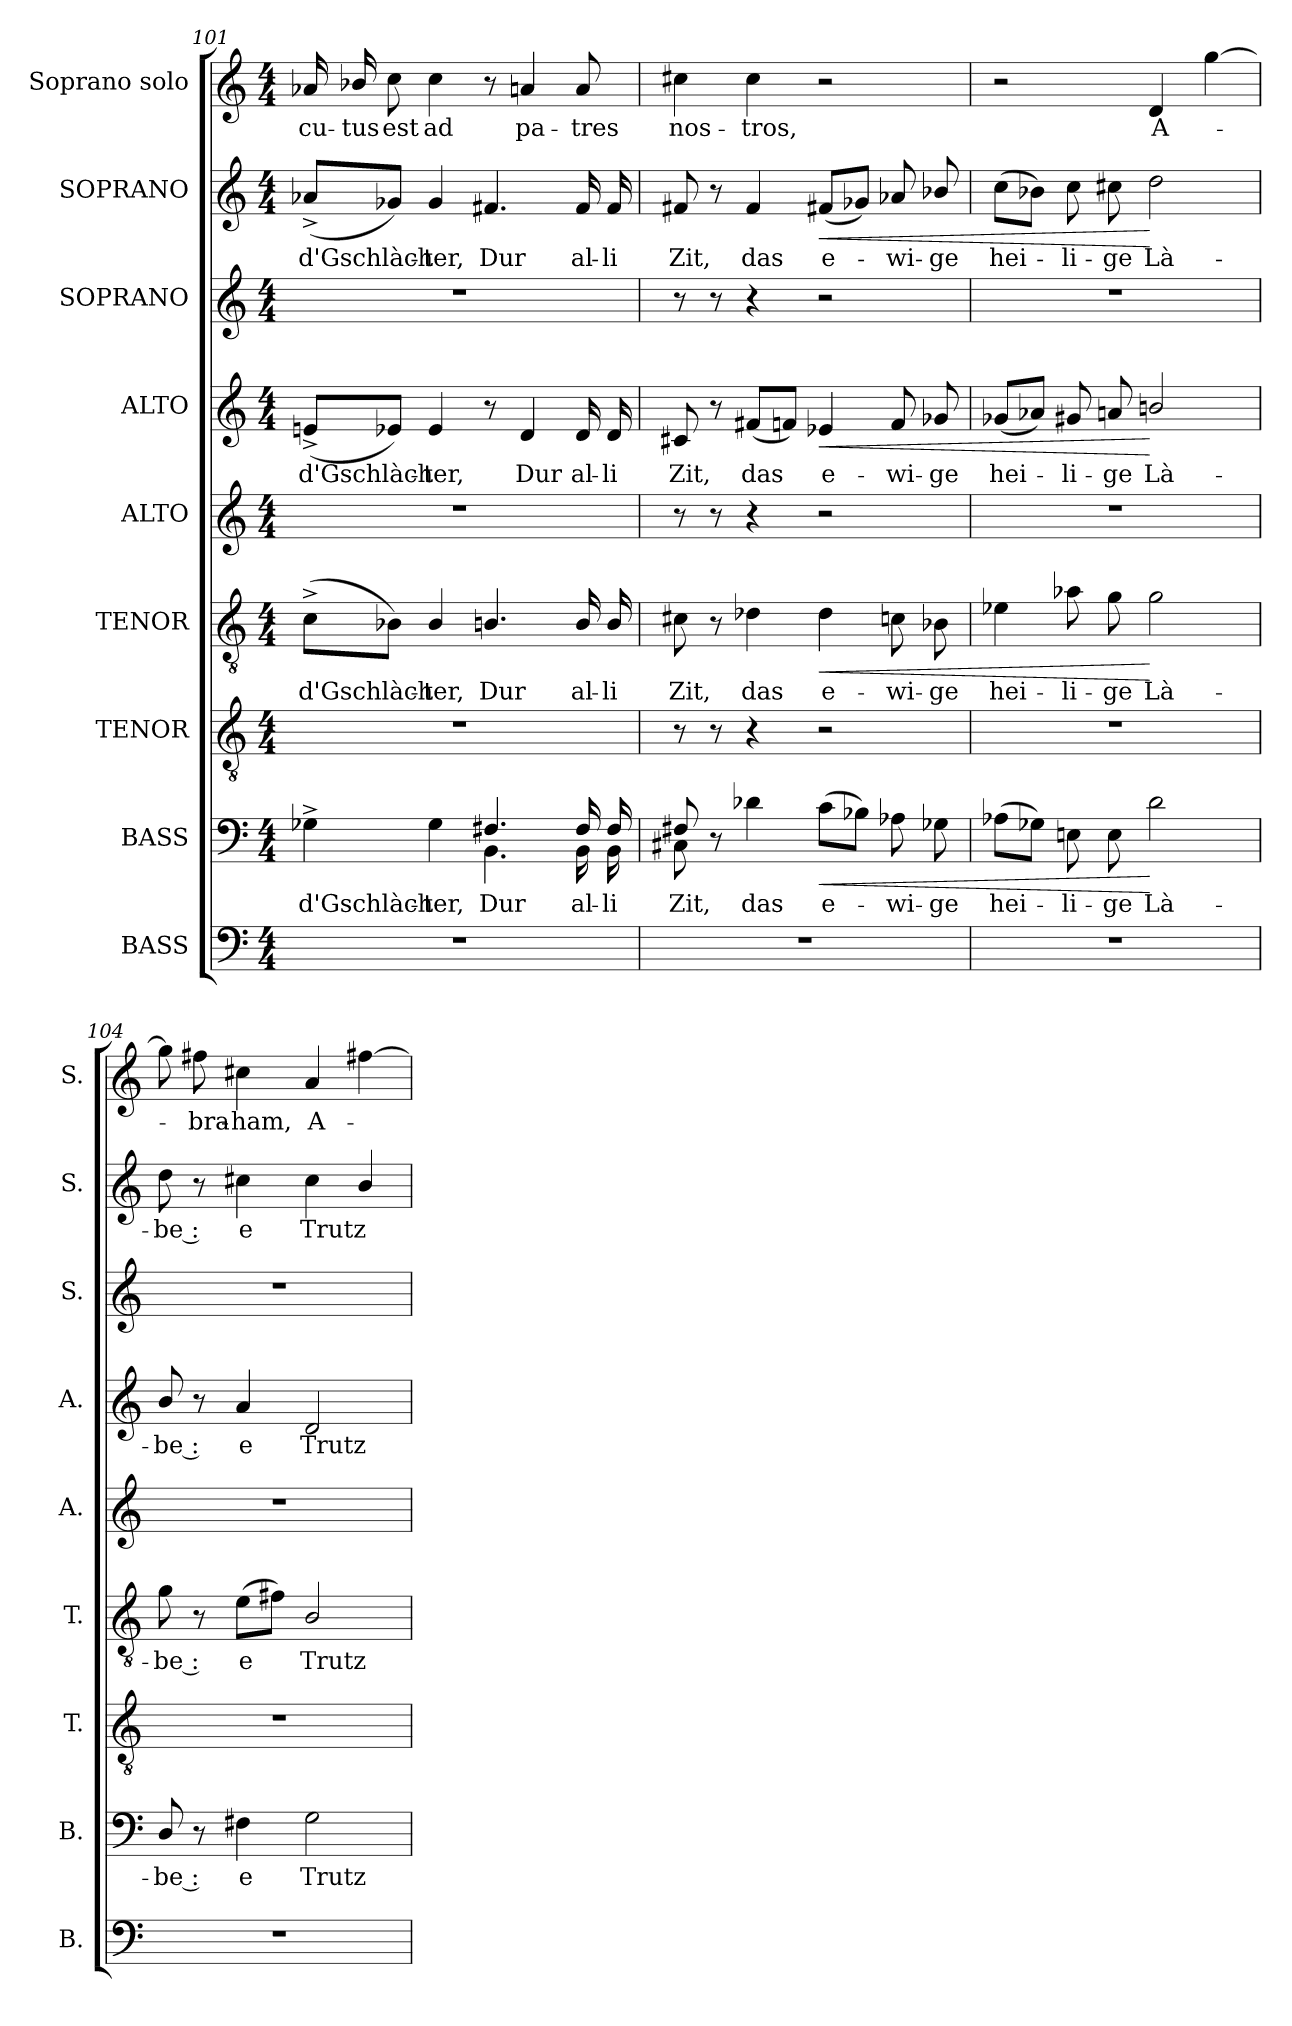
**kern	**kern	**text	**dynam	**kern	**kern	**text	**dynam	**kern	**kern	**text	**dynam	**kern	**kern	**text	**dynam	**kern	**text
*part9	*part8	*part8	*part8	*part7	*part6	*part6	*part6	*part5	*part4	*part4	*part4	*part3	*part2	*part2	*part2	*part1	*part1
*staff9	*staff8	*staff8	*staff8	*staff7	*staff6	*staff6	*staff6	*staff5	*staff4	*staff4	*staff4	*staff3	*staff2	*staff2	*staff2	*staff1	*staff1
*I"BASS	*I"BASS	*	*	*I"TENOR	*I"TENOR	*	*	*I"ALTO	*I"ALTO	*	*	*I"SOPRANO	*I"SOPRANO	*	*	*I"Soprano solo	*
*I'B.	*I'B.	*	*	*I'T.	*I'T.	*	*	*I'A.	*I'A.	*	*	*I'S.	*I'S.	*	*	*I'S.	*
*clefF4	*clefF4	*	*	*clefGv2	*clefGv2	*	*	*clefG2	*clefG2	*	*	*clefG2	*clefG2	*	*	*clefG2	*
*	*	*	*	*ITrd7c12	*ITrd7c12	*	*	*	*	*	*	*	*	*	*	*	*
*k[]	*k[]	*	*	*k[]	*k[]	*	*	*k[]	*k[]	*	*	*k[]	*k[]	*	*	*k[]	*
*M4/4	*M4/4	*	*	*M4/4	*M4/4	*	*	*M4/4	*M4/4	*	*	*M4/4	*M4/4	*	*	*M4/4	*
=101	=101	=101	=101	=101	=101	=101	=101	=101	=101	=101	=101	=101	=101	=101	=101	=101	=101
!	!	!LO:LY:b:color=#000000	!	!	!	!	!	!	!	!	!	!	!	!	!	!	!
*	*^	*	*	*	*	*	*	*	*	*	*	*	*	*	*	*	*
!	!	!	!	!	!	!	!LO:LY:b:color=#000000	!	!	!	!	!	!	!	!	!	!	!
!	!	!	!	!	!	!	!	!	!	!	!LO:LY:b:color=#000000	!	!	!	!	!	!	!
!	!	!	!	!	!	!	!	!	!	!	!	!	!	!	!LO:LY:b:color=#000000	!	!	!
!	!	!	!	!	!	!	!	!	!	!	!	!	!	!	!	!	!	!LO:LY:b:color=#000000
1r	4G-X^i\	2ryy	d'Gschlàch-	.	1r	(8C^i\L	d'Gschlàch-	.	1r	(8en^i/L	d'Gschlàch-	.	1r	(8a-X^i/L	d'Gschlàch-	.	16a-Xi/	-cu-
!	!	!	!	!	!	!	!	!	!	!	!	!	!	!	!	!	!	!LO:LY:b:color=#000000
.	.	.	.	.	.	.	.	.	.	.	.	.	.	.	.	.	16b-Xi/	-tus
!	!	!	!	!	!	!	!	!	!	!	!	!	!	!	!	!	!	!LO:LY:b:color=#000000
.	.	.	.	.	.	8BB-Xi\J)	.	.	.	8e-Xi/J)	.	.	.	8g-Xi/J)	.	.	8cci\	est
!	!	!	!LO:LY:b:color=#000000	!	!	!	!	!	!	!	!	!	!	!	!	!	!	!
!	!	!	!	!	!	!	!LO:LY:b:color=#000000	!	!	!	!	!	!	!	!	!	!	!
!	!	!	!	!	!	!	!	!	!	!	!LO:LY:b:color=#000000	!	!	!	!	!	!	!
!	!	!	!	!	!	!	!	!	!	!	!	!	!	!	!LO:LY:b:color=#000000	!	!	!
!	!	!	!	!	!	!	!	!	!	!	!	!	!	!	!	!	!	!LO:LY:b:color=#000000
.	4G-i\	.	-ter,	.	.	4BB-i/	-ter,	.	.	4e-i/	-ter,	.	.	4g-i/	-ter,	.	4cci\	ad
!	!	!	!LO:LY:b:color=#000000	!	!	!	!	!	!	!	!	!	!	!	!	!	!	!
!	!	!	!	!	!	!	!LO:LY:b:color=#000000	!	!	!	!	!	!	!	!	!	!	!
!	!	!	!	!	!	!	!	!	!	!	!	!	!	!	!LO:LY:b:color=#000000	!	!	!
.	4.F#Xi/	4.BBi\	Dur	.	.	4.BBni/	Dur	.	.	8r	.	.	.	4.f#Xi/	Dur	.	8r	.
!	!	!	!	!	!	!	!	!	!	!	!LO:LY:b:color=#000000	!	!	!	!	!	!	!
!	!	!	!	!	!	!	!	!	!	!	!	!	!	!	!	!	!	!LO:LY:b:color=#000000
.	.	.	.	.	.	.	.	.	.	4di/	Dur	.	.	.	.	.	4ani/	pa-
!	!	!	!LO:LY:b:color=#000000	!	!	!	!	!	!	!	!	!	!	!	!	!	!	!
!	!	!	!	!	!	!	!LO:LY:b:color=#000000	!	!	!	!	!	!	!	!	!	!	!
!	!	!	!	!	!	!	!	!	!	!	!LO:LY:b:color=#000000	!	!	!	!	!	!	!
!	!	!	!	!	!	!	!	!	!	!	!	!	!	!	!LO:LY:b:color=#000000	!	!	!
!	!	!	!	!	!	!	!	!	!	!	!	!	!	!	!	!	!	!LO:LY:b:color=#000000
.	16F#i/	16BBi\	al-	.	.	16BBi/	al-	.	.	16di/	al-	.	.	16f#i/	al-	.	8ai/	-tres
!	!	!	!LO:LY:b:color=#000000	!	!	!	!	!	!	!	!	!	!	!	!	!	!	!
!	!	!	!	!	!	!	!LO:LY:b:color=#000000	!	!	!	!	!	!	!	!	!	!	!
!	!	!	!	!	!	!	!	!	!	!	!LO:LY:b:color=#000000	!	!	!	!	!	!	!
!	!	!	!	!	!	!	!	!	!	!	!	!	!	!	!LO:LY:b:color=#000000	!	!	!
.	16F#i/	16BBi\	-li	.	.	16BBi/	-li	.	.	16di/	-li	.	.	16f#i/	-li	.	.	.
!!LO:LB:g=z
=102	=102	=102	=102	=102	=102	=102	=102	=102	=102	=102	=102	=102	=102	=102	=102	=102	=102	=102
!	!	!	!LO:LY:b:color=#000000	!	!	!	!	!	!	!	!	!	!	!	!	!	!	!
!	!	!	!	!	!	!	!LO:LY:b:color=#000000	!	!	!	!	!	!	!	!	!	!	!
!	!	!	!	!	!	!	!	!	!	!	!LO:LY:b:color=#000000	!	!	!	!	!	!	!
!	!	!	!	!	!	!	!	!	!	!	!	!	!	!	!LO:LY:b:color=#000000	!	!	!
!	!	!	!	!	!	!	!	!	!	!	!	!	!	!	!	!	!	!LO:LY:b:color=#000000
1r	8F#Xi/	8C#Xi\	Zit,	.	8r	8C#Xi\	Zit,	.	8r	8c#Xi/	Zit,	.	8r	8f#Xi/	Zit,	.	4cc#Xi\	nos-
.	8r	8ryy	.	.	8r	8r	.	.	8r	8r	.	.	8r	8r	.	.	.	.
!	!	!	!LO:LY:b:color=#000000	!	!	!	!	!	!	!	!	!	!	!	!	!	!	!
!	!	!	!	!	!	!	!LO:LY:b:color=#000000	!	!	!	!	!	!	!	!	!	!	!
!	!	!	!	!	!	!	!	!	!	!	!LO:LY:b:color=#000000	!	!	!	!	!	!	!
!	!	!	!	!	!	!	!	!	!	!	!	!	!	!	!LO:LY:b:color=#000000	!	!	!
!	!	!	!	!	!	!	!	!	!	!	!	!	!	!	!	!	!	!LO:LY:b:color=#000000
.	4d-Xi\	2.ryy	das	.	4r	4D-Xi\	das	.	4r	(8f#Xi/L	das	.	4r	4f#i/	das	.	4cc#i\	-tros,
.	.	.	.	.	.	.	.	.	.	8fni/J)	.	.	.	.	.	.	.	.
!	!	!	!LO:LY:b:color=#000000	!LO:HP:b	!	!	!	!	!	!	!	!	!	!	!	!	!	!
!	!	!	!	!	!	!	!LO:LY:b:color=#000000	!LO:HP:b	!	!	!	!	!	!	!	!	!	!
!	!	!	!	!	!	!	!	!	!	!	!LO:LY:b:color=#000000	!LO:HP:b	!	!	!	!	!	!
!	!	!	!	!	!	!	!	!	!	!	!	!	!	!	!LO:LY:b:color=#000000	!LO:HP:b	!	!
.	(8ci\L	.	e-	<	2r	4D-i\	e-	<	2r	4e-Xi/	e-	<	2r	(8f#Xi/L	e-	<	2r	.
.	8B-Xi\J)	.	.	.	.	.	.	.	.	.	.	.	.	8g-Xi/J)	.	.	.	.
!	!	!	!LO:LY:b:color=#000000	!	!	!	!	!	!	!	!	!	!	!	!	!	!	!
!	!	!	!	!	!	!	!LO:LY:b:color=#000000	!	!	!	!	!	!	!	!	!	!	!
!	!	!	!	!	!	!	!	!	!	!	!LO:LY:b:color=#000000	!	!	!	!	!	!	!
!	!	!	!	!	!	!	!	!	!	!	!	!	!	!	!LO:LY:b:color=#000000	!	!	!
.	8A-Xi\	.	-wi-	.	.	8Cni\	-wi-	.	.	8fi/	-wi-	.	.	8a-Xi/	-wi-	.	.	.
!	!	!	!LO:LY:b:color=#000000	!	!	!	!	!	!	!	!	!	!	!	!	!	!	!
!	!	!	!	!	!	!	!LO:LY:b:color=#000000	!	!	!	!	!	!	!	!	!	!	!
!	!	!	!	!	!	!	!	!	!	!	!LO:LY:b:color=#000000	!	!	!	!	!	!	!
!	!	!	!	!	!	!	!	!	!	!	!	!	!	!	!LO:LY:b:color=#000000	!	!	!
.	8G-Xi\	.	-ge	.	.	8BB-Xi\	-ge	.	.	8g-Xi/	-ge	.	.	8b-Xi/	-ge	.	.	.
*	*v	*v	*	*	*	*	*	*	*	*	*	*	*	*	*	*	*	*
=103	=103	=103	=103	=103	=103	=103	=103	=103	=103	=103	=103	=103	=103	=103	=103	=103	=103
!	!	!LO:LY:b:color=#000000	!	!	!	!	!	!	!	!	!	!	!	!	!	!	!
!	!	!	!	!	!	!LO:LY:b:color=#000000	!	!	!	!	!	!	!	!	!	!	!
!	!	!	!	!	!	!	!	!	!	!LO:LY:b:color=#000000	!	!	!	!	!	!	!
!	!	!	!	!	!	!	!	!	!	!	!	!	!	!LO:LY:b:color=#000000	!	!	!
1r	(8A-Xi\L	hei-	.	1r	4E-Xi\	hei-	.	1r	(8g-Xi/L	hei-	.	1r	(8cci\L	hei-	.	2r	.
.	8G-Xi\J)	.	.	.	.	.	.	.	8a-Xi/J)	.	.	.	8b-Xi\J)	.	.	.	.
!	!	!LO:LY:b:color=#000000	!	!	!	!	!	!	!	!	!	!	!	!	!	!	!
!	!	!	!	!	!	!LO:LY:b:color=#000000	!	!	!	!	!	!	!	!	!	!	!
!	!	!	!	!	!	!	!	!	!	!LO:LY:b:color=#000000	!	!	!	!	!	!	!
!	!	!	!	!	!	!	!	!	!	!	!	!	!	!LO:LY:b:color=#000000	!	!	!
.	8Eni\	-li-	.	.	8A-Xi\	-li-	.	.	8g#Xi/	-li-	.	.	8cci\	-li-	.	.	.
!	!	!LO:LY:b:color=#000000	!	!	!	!	!	!	!	!	!	!	!	!	!	!	!
!	!	!	!	!	!	!LO:LY:b:color=#000000	!	!	!	!	!	!	!	!	!	!	!
!	!	!	!	!	!	!	!	!	!	!LO:LY:b:color=#000000	!	!	!	!	!	!	!
!	!	!	!	!	!	!	!	!	!	!	!	!	!	!LO:LY:b:color=#000000	!	!	!
.	8Ei\	-ge	.	.	8Gi\	-ge	.	.	8ani/	-ge	.	.	8cc#Xi\	-ge	.	.	.
!	!	!LO:LY:b:color=#000000	!	!	!	!	!	!	!	!	!	!	!	!	!	!	!
!	!	!	!	!	!	!LO:LY:b:color=#000000	!	!	!	!	!	!	!	!	!	!	!
!	!	!	!	!	!	!	!	!	!	!LO:LY:b:color=#000000	!	!	!	!	!	!	!
!	!	!	!	!	!	!	!	!	!	!	!	!	!	!LO:LY:b:color=#000000	!	!	!
!	!	!	!	!	!	!	!	!	!	!	!	!	!	!	!	!	!LO:LY:b:color=#000000
.	2di\	Là-	[	.	2Gi\	Là-	[	.	2bni/	Là-	[	.	2ddi\	Là-	[	4di/	A-
.	.	.	.	.	.	.	.	.	.	.	.	.	.	.	.	[>4ggi\	.
=104	=104	=104	=104	=104	=104	=104	=104	=104	=104	=104	=104	=104	=104	=104	=104	=104	=104
!	!	!LO:LY:b:color=#000000	!	!	!	!	!	!	!	!	!	!	!	!	!	!	!
!	!	!	!	!	!	!LO:LY:b:color=#000000	!	!	!	!	!	!	!	!	!	!	!
!	!	!	!	!	!	!	!	!	!	!LO:LY:b:color=#000000	!	!	!	!	!	!	!
!	!	!	!	!	!	!	!	!	!	!	!	!	!	!LO:LY:b:color=#000000	!	!	!
1r	8Di/	-be :	.	1r	8Gi\	-be :	.	1r	8bi/	-be :	.	1r	8ddi\	-be :	.	8ggi\]	.
!	!	!	!	!	!	!	!	!	!	!	!	!	!	!	!	!	!LO:LY:b:color=#000000
.	8r	.	.	.	8r	.	.	.	8r	.	.	.	8r	.	.	8ff#Xi\	-bra-
!	!	!LO:LY:b:color=#000000	!	!	!	!	!	!	!	!	!	!	!	!	!	!	!
!	!	!	!	!	!	!LO:LY:b:color=#000000	!	!	!	!	!	!	!	!	!	!	!
!	!	!	!	!	!	!	!	!	!	!LO:LY:b:color=#000000	!	!	!	!	!	!	!
!	!	!	!	!	!	!	!	!	!	!	!	!	!	!LO:LY:b:color=#000000	!	!	!
!	!	!	!	!	!	!	!	!	!	!	!	!	!	!	!	!	!LO:LY:b:color=#000000
.	4F#Xi\	e	.	.	(8Ei\L	e	.	.	4ai/	e	.	.	4cc#Xi\	e	.	4cc#Xi\	-ham,
.	.	.	.	.	8F#Xi\J)	.	.	.	.	.	.	.	.	.	.	.	.
!	!	!LO:LY:b:color=#000000	!	!	!	!	!	!	!	!	!	!	!	!	!	!	!
!	!	!	!	!	!	!LO:LY:b:color=#000000	!	!	!	!	!	!	!	!	!	!	!
!	!	!	!	!	!	!	!	!	!	!LO:LY:b:color=#000000	!	!	!	!	!	!	!
!	!	!	!	!	!	!	!	!	!	!	!	!	!	!LO:LY:b:color=#000000	!	!	!
!	!	!	!	!	!	!	!	!	!	!	!	!	!	!	!	!	!LO:LY:b:color=#000000
.	2Gi\	Trutz	.	.	2BBi/	Trutz	.	.	2di/	Trutz	.	.	4cc#i\	Trutz	.	4ai/	A-
.	.	.	.	.	.	.	.	.	.	.	.	.	4bi/	.	.	[>4ff#Xi\	.
=	=	=	=	=	=	=	=	=	=	=	=	=	=	=	=	=	=
*-	*-	*-	*-	*-	*-	*-	*-	*-	*-	*-	*-	*-	*-	*-	*-	*-	*-
